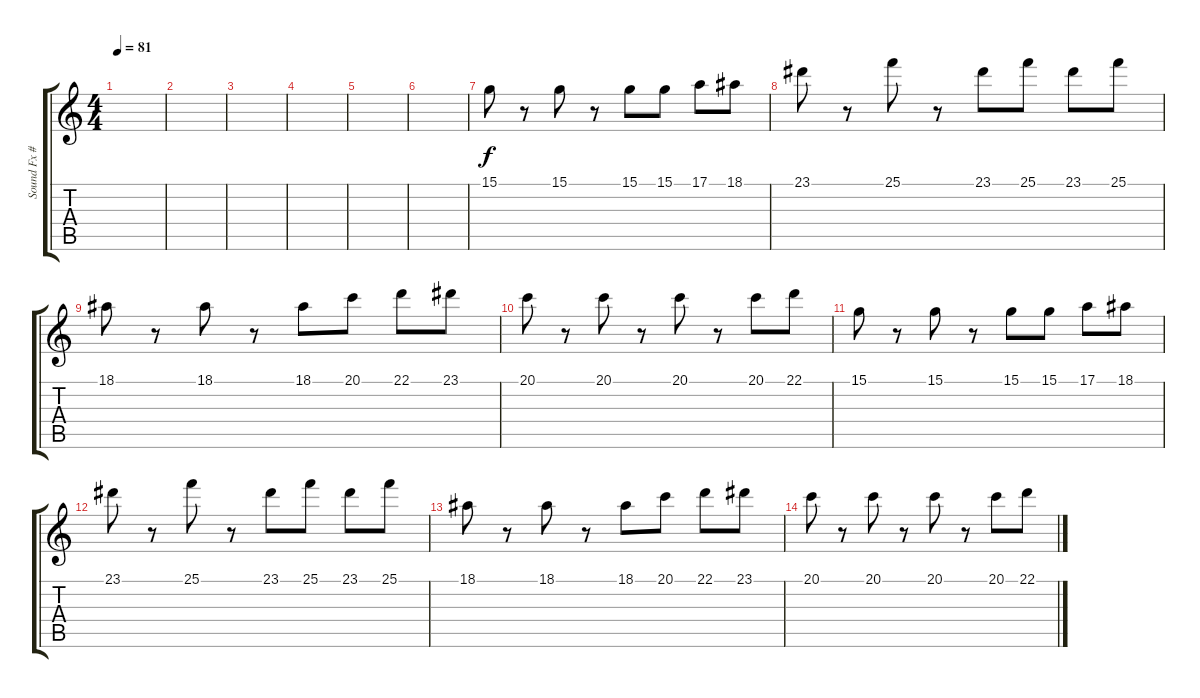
\track ("Sound Fx #2" "Sound Fx #") {instrument pad1newage}
\staff {score tabs}
\tuning (E4 B3 G3 D3 A2 E2) {hide}
\ts (4 4)
\tempo 81
\clef g2
\ks c
|
|
|
|
|
|
15.1.8{volume 6} r.8 15.1.8 r.8 15.1.8 15.1.8 17.1.8 18.1.8 |
23.1.8 r.8 25.1.8 r.8 23.1.8 25.1.8 23.1.8 25.1.8 |
18.1.8 r.8 18.1.8 r.8 18.1.8 20.1.8 22.1.8 23.1.8 |
20.1.8 r.8 20.1.8 r.8 20.1.8 r.8 20.1.8 22.1.8 |
15.1.8 r.8 15.1.8 r.8 15.1.8 15.1.8 17.1.8 18.1.8 |
23.1.8 r.8 25.1.8 r.8 23.1.8 25.1.8 23.1.8 25.1.8 |
18.1.8 r.8 18.1.8 r.8 18.1.8 20.1.8 22.1.8 23.1.8 |
20.1.8 r.8 20.1.8 r.8 20.1.8 r.8 20.1.8 22.1.8
